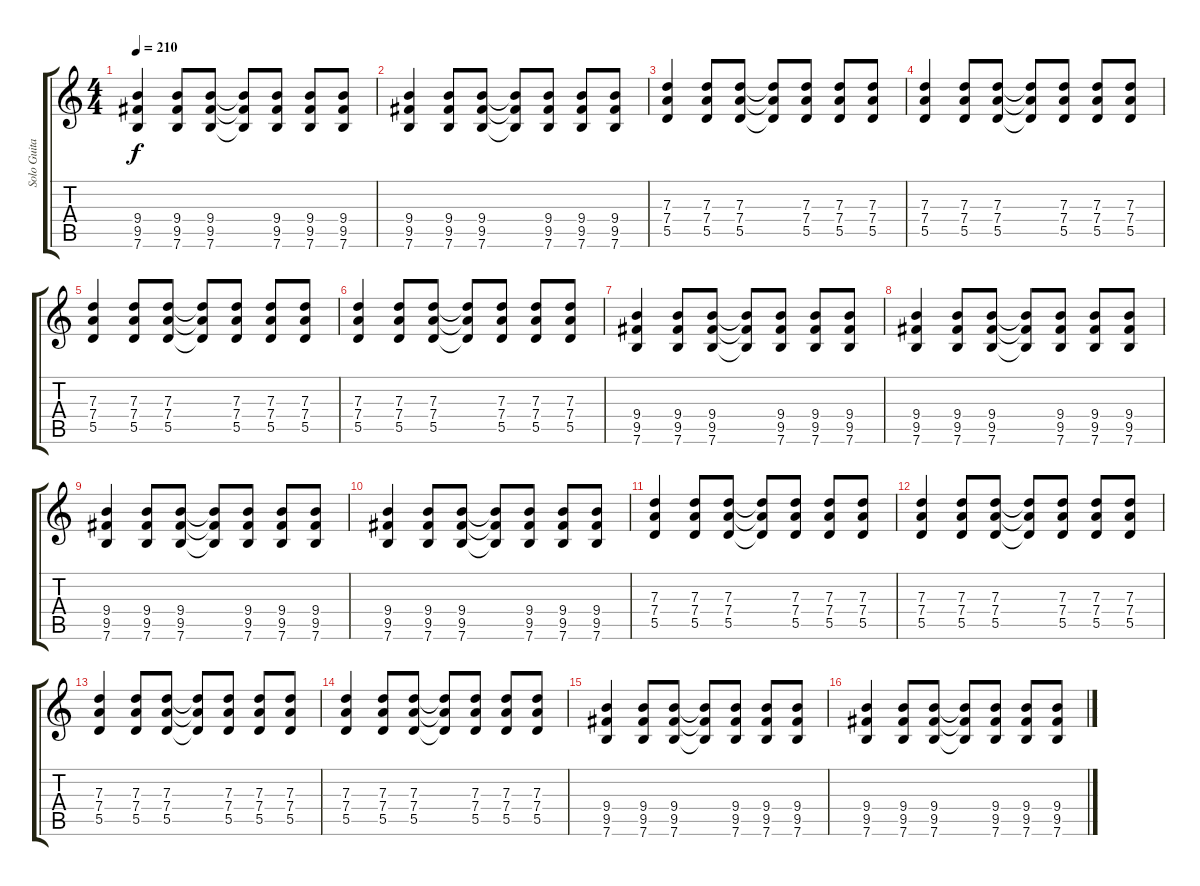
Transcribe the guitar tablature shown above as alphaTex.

\track ("Solo Guitar" "Solo Guita") {instrument overdrivenguitar}
\staff {score tabs}
\tuning (E4 B3 G3 D3 A2 E2) {hide}
\ts (4 4)
\tempo 210
\clef g2
\ks c
(9.4 9.5 7.6).4{dy f} (9.4 9.5 7.6).8 (9.4 9.5 7.6).8 (9.4{t} 9.5{t} 7.6{t}).8 (9.4 9.5 7.6).8 (9.4 9.5 7.6).8 (9.4 9.5 7.6).8 |
(9.4 9.5 7.6).4 (9.4 9.5 7.6).8 (9.4 9.5 7.6).8 (9.4{t} 9.5{t} 7.6{t}).8 (9.4 9.5 7.6).8 (9.4 9.5 7.6).8 (9.4 9.5 7.6).8 |
(7.3 7.4 5.5).4 (7.3 7.4 5.5).8 (7.3 7.4 5.5).8 (7.3{t} 7.4{t} 5.5{t}).8 (7.3 7.4 5.5).8 (7.3 7.4 5.5).8 (7.3 7.4 5.5).8 |
(7.3 7.4 5.5).4 (7.3 7.4 5.5).8 (7.3 7.4 5.5).8 (7.3{t} 7.4{t} 5.5{t}).8 (7.3 7.4 5.5).8 (7.3 7.4 5.5).8 (7.3 7.4 5.5).8 |
(7.3 7.4 5.5).4 (7.3 7.4 5.5).8 (7.3 7.4 5.5).8 (7.3{t} 7.4{t} 5.5{t}).8 (7.3 7.4 5.5).8 (7.3 7.4 5.5).8 (7.3 7.4 5.5).8 |
(7.3 7.4 5.5).4 (7.3 7.4 5.5).8 (7.3 7.4 5.5).8 (7.3{t} 7.4{t} 5.5{t}).8 (7.3 7.4 5.5).8 (7.3 7.4 5.5).8 (7.3 7.4 5.5).8 |
(9.4 9.5 7.6).4 (9.4 9.5 7.6).8 (9.4 9.5 7.6).8 (9.4{t} 9.5{t} 7.6{t}).8 (9.4 9.5 7.6).8 (9.4 9.5 7.6).8 (9.4 9.5 7.6).8 |
(9.4 9.5 7.6).4 (9.4 9.5 7.6).8 (9.4 9.5 7.6).8 (9.4{t} 9.5{t} 7.6{t}).8 (9.4 9.5 7.6).8 (9.4 9.5 7.6).8 (9.4 9.5 7.6).8 |
(9.4 9.5 7.6).4 (9.4 9.5 7.6).8 (9.4 9.5 7.6).8 (9.4{t} 9.5{t} 7.6{t}).8 (9.4 9.5 7.6).8 (9.4 9.5 7.6).8 (9.4 9.5 7.6).8 |
(9.4 9.5 7.6).4 (9.4 9.5 7.6).8 (9.4 9.5 7.6).8 (9.4{t} 9.5{t} 7.6{t}).8 (9.4 9.5 7.6).8 (9.4 9.5 7.6).8 (9.4 9.5 7.6).8 |
(7.3 7.4 5.5).4 (7.3 7.4 5.5).8 (7.3 7.4 5.5).8 (7.3{t} 7.4{t} 5.5{t}).8 (7.3 7.4 5.5).8 (7.3 7.4 5.5).8 (7.3 7.4 5.5).8 |
(7.3 7.4 5.5).4 (7.3 7.4 5.5).8 (7.3 7.4 5.5).8 (7.3{t} 7.4{t} 5.5{t}).8 (7.3 7.4 5.5).8 (7.3 7.4 5.5).8 (7.3 7.4 5.5).8 |
(7.3 7.4 5.5).4 (7.3 7.4 5.5).8 (7.3 7.4 5.5).8 (7.3{t} 7.4{t} 5.5{t}).8 (7.3 7.4 5.5).8 (7.3 7.4 5.5).8 (7.3 7.4 5.5).8 |
(7.3 7.4 5.5).4 (7.3 7.4 5.5).8 (7.3 7.4 5.5).8 (7.3{t} 7.4{t} 5.5{t}).8 (7.3 7.4 5.5).8 (7.3 7.4 5.5).8 (7.3 7.4 5.5).8 |
(9.4 9.5 7.6).4 (9.4 9.5 7.6).8 (9.4 9.5 7.6).8 (9.4{t} 9.5{t} 7.6{t}).8 (9.4 9.5 7.6).8 (9.4 9.5 7.6).8 (9.4 9.5 7.6).8 |
(9.4 9.5 7.6).4 (9.4 9.5 7.6).8 (9.4 9.5 7.6).8 (9.4{t} 9.5{t} 7.6{t}).8 (9.4 9.5 7.6).8 (9.4 9.5 7.6).8 (9.4 9.5 7.6).8
